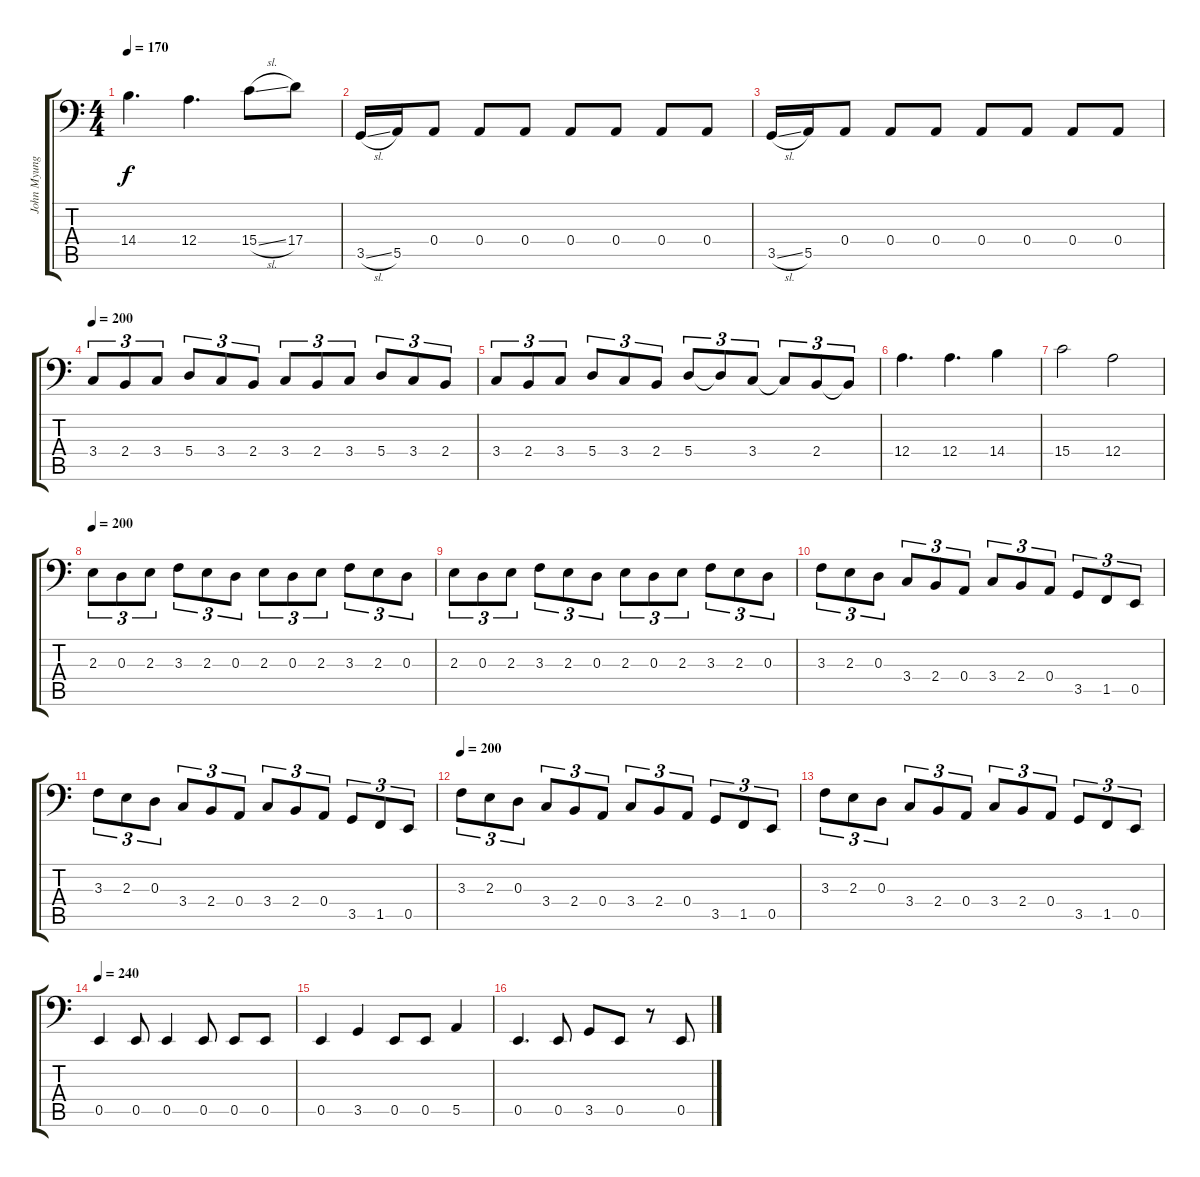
\track ("John Myung" "John Myung") {instrument electricbassfinger}
\staff {score tabs}
\tuning (C3 G2 D2 A1 E1 B0) {hide}
\ts (4 4)
\tempo 170
\clef f4
\ks c
14.4.4{d dy f} 12.4.4{d} 15.4{sl}.8 17.4.8 |
3.5{sl}.16 5.5.16 0.4.8 0.4.8 0.4.8 0.4.8 0.4.8 0.4.8 0.4.8 |
3.5{sl}.16 5.5.16 0.4.8 0.4.8 0.4.8 0.4.8 0.4.8 0.4.8 0.4.8 |
\tempo 200
3.4.8{tu (3 2)} 2.4.8{tu (3 2)} 3.4.8{tu (3 2)} 5.4.8{tu (3 2)} 3.4.8{tu (3 2)} 2.4.8{tu (3 2)} 3.4.8{tu (3 2)} 2.4.8{tu (3 2)} 3.4.8{tu (3 2)} 5.4.8{tu (3 2)} 3.4.8{tu (3 2)} 2.4.8{tu (3 2)} |
3.4.8{tu (3 2)} 2.4.8{tu (3 2)} 3.4.8{tu (3 2)} 5.4.8{tu (3 2)} 3.4.8{tu (3 2)} 2.4.8{tu (3 2)} 5.4.8{tu (3 2)} 5.4{t}.8{tu (3 2)} 3.4.8{tu (3 2)} 3.4{t}.8{tu (3 2)} 2.4.8{tu (3 2)} 2.4{t}.8{tu (3 2)} |
12.4.4{d} 12.4.4{d} 14.4.4 |
15.4.2 12.4.2 |
\tempo 200
2.3.8{tu (3 2)} 0.3.8{tu (3 2)} 2.3.8{tu (3 2)} 3.3.8{tu (3 2)} 2.3.8{tu (3 2)} 0.3.8{tu (3 2)} 2.3.8{tu (3 2)} 0.3.8{tu (3 2)} 2.3.8{tu (3 2)} 3.3.8{tu (3 2)} 2.3.8{tu (3 2)} 0.3.8{tu (3 2)} |
2.3.8{tu (3 2)} 0.3.8{tu (3 2)} 2.3.8{tu (3 2)} 3.3.8{tu (3 2)} 2.3.8{tu (3 2)} 0.3.8{tu (3 2)} 2.3.8{tu (3 2)} 0.3.8{tu (3 2)} 2.3.8{tu (3 2)} 3.3.8{tu (3 2)} 2.3.8{tu (3 2)} 0.3.8{tu (3 2)} |
3.3.8{tu (3 2)} 2.3.8{tu (3 2)} 0.3.8{tu (3 2)} 3.4.8{tu (3 2)} 2.4.8{tu (3 2)} 0.4.8{tu (3 2)} 3.4.8{tu (3 2)} 2.4.8{tu (3 2)} 0.4.8{tu (3 2)} 3.5.8{tu (3 2)} 1.5.8{tu (3 2)} 0.5.8{tu (3 2)} |
3.3.8{tu (3 2)} 2.3.8{tu (3 2)} 0.3.8{tu (3 2)} 3.4.8{tu (3 2)} 2.4.8{tu (3 2)} 0.4.8{tu (3 2)} 3.4.8{tu (3 2)} 2.4.8{tu (3 2)} 0.4.8{tu (3 2)} 3.5.8{tu (3 2)} 1.5.8{tu (3 2)} 0.5.8{tu (3 2)} |
\tempo 200
3.3.8{tu (3 2)} 2.3.8{tu (3 2)} 0.3.8{tu (3 2)} 3.4.8{tu (3 2)} 2.4.8{tu (3 2)} 0.4.8{tu (3 2)} 3.4.8{tu (3 2)} 2.4.8{tu (3 2)} 0.4.8{tu (3 2)} 3.5.8{tu (3 2)} 1.5.8{tu (3 2)} 0.5.8{tu (3 2)} |
3.3.8{tu (3 2)} 2.3.8{tu (3 2)} 0.3.8{tu (3 2)} 3.4.8{tu (3 2)} 2.4.8{tu (3 2)} 0.4.8{tu (3 2)} 3.4.8{tu (3 2)} 2.4.8{tu (3 2)} 0.4.8{tu (3 2)} 3.5.8{tu (3 2)} 1.5.8{tu (3 2)} 0.5.8{tu (3 2)} |
\tempo 240
0.5.4 0.5.8 0.5.4 0.5.8 0.5.8 0.5.8 |
0.5.4 3.5.4 0.5.8 0.5.8 5.5.4 |
0.5.4{d} 0.5.8 3.5.8 0.5.8 r.8 0.5.8
